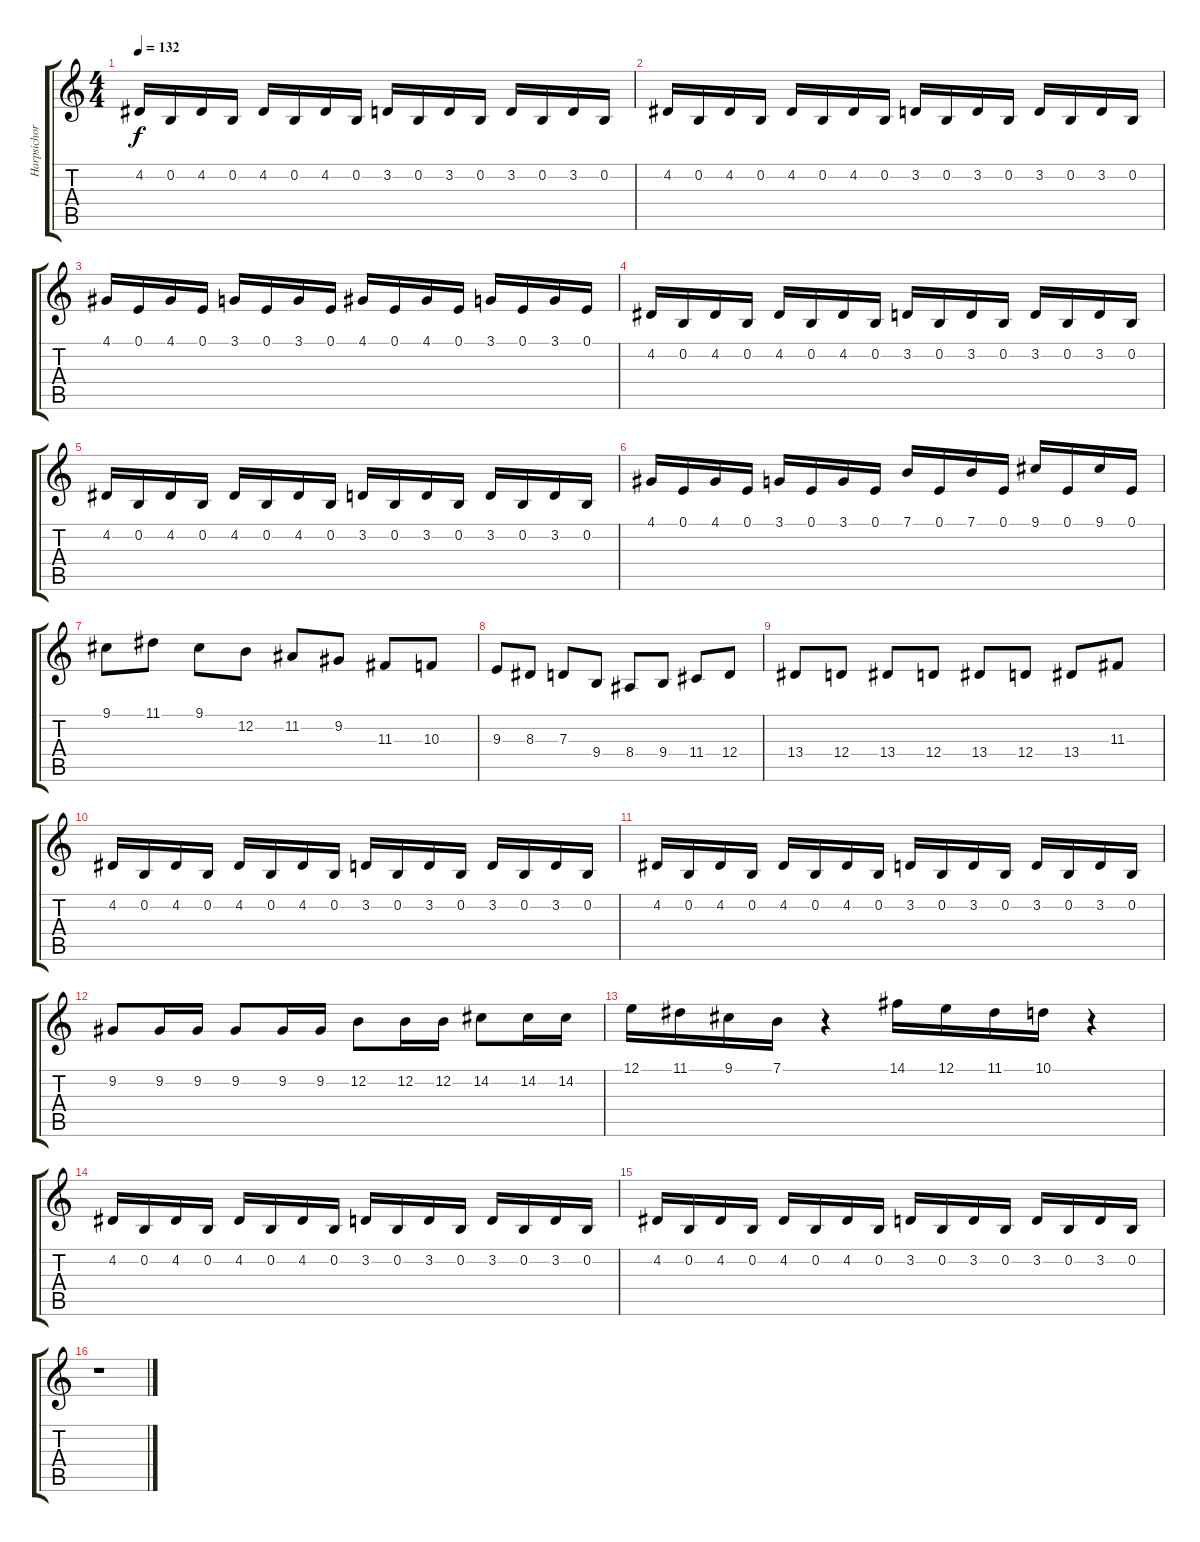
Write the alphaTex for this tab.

\track ("Harpsichord" "Harpsichor") {instrument harpsichord}
\staff {score tabs}
\tuning (E4 B3 G3 D3 A2 E2) {hide}
\ts (4 4)
\tempo 132
\clef g2
\ks c
4.2.16{dy f} 0.2.16 4.2.16 0.2.16 4.2.16 0.2.16 4.2.16 0.2.16 3.2.16 0.2.16 3.2.16 0.2.16 3.2.16 0.2.16 3.2.16 0.2.16 |
4.2.16 0.2.16 4.2.16 0.2.16 4.2.16 0.2.16 4.2.16 0.2.16 3.2.16 0.2.16 3.2.16 0.2.16 3.2.16 0.2.16 3.2.16 0.2.16 |
4.1.16 0.1.16 4.1.16 0.1.16 3.1.16 0.1.16 3.1.16 0.1.16 4.1.16 0.1.16 4.1.16 0.1.16 3.1.16 0.1.16 3.1.16 0.1.16 |
4.2.16 0.2.16 4.2.16 0.2.16 4.2.16 0.2.16 4.2.16 0.2.16 3.2.16 0.2.16 3.2.16 0.2.16 3.2.16 0.2.16 3.2.16 0.2.16 |
4.2.16 0.2.16 4.2.16 0.2.16 4.2.16 0.2.16 4.2.16 0.2.16 3.2.16 0.2.16 3.2.16 0.2.16 3.2.16 0.2.16 3.2.16 0.2.16 |
4.1.16 0.1.16 4.1.16 0.1.16 3.1.16 0.1.16 3.1.16 0.1.16 7.1.16 0.1.16 7.1.16 0.1.16 9.1.16 0.1.16 9.1.16 0.1.16 |
9.1.8 11.1.8 9.1.8 12.2.8 11.2.8 9.2.8 11.3.8 10.3.8 |
9.3.8 8.3.8 7.3.8 9.4.8 8.4.8 9.4.8 11.4.8 12.4.8 |
13.4.8 12.4.8 13.4.8 12.4.8 13.4.8 12.4.8 13.4.8 11.3.8 |
4.2.16 0.2.16 4.2.16 0.2.16 4.2.16 0.2.16 4.2.16 0.2.16 3.2.16 0.2.16 3.2.16 0.2.16 3.2.16 0.2.16 3.2.16 0.2.16 |
4.2.16 0.2.16 4.2.16 0.2.16 4.2.16 0.2.16 4.2.16 0.2.16 3.2.16 0.2.16 3.2.16 0.2.16 3.2.16 0.2.16 3.2.16 0.2.16 |
9.2.8 9.2.16 9.2.16 9.2.8 9.2.16 9.2.16 12.2.8 12.2.16 12.2.16 14.2.8 14.2.16 14.2.16 |
12.1.16 11.1.16 9.1.16 7.1.16 r.4 14.1.16 12.1.16 11.1.16 10.1.16 r.4 |
4.2.16 0.2.16 4.2.16 0.2.16 4.2.16 0.2.16 4.2.16 0.2.16 3.2.16 0.2.16 3.2.16 0.2.16 3.2.16 0.2.16 3.2.16 0.2.16 |
4.2.16 0.2.16 4.2.16 0.2.16 4.2.16 0.2.16 4.2.16 0.2.16 3.2.16 0.2.16 3.2.16 0.2.16 3.2.16 0.2.16 3.2.16 0.2.16 |
r.1
